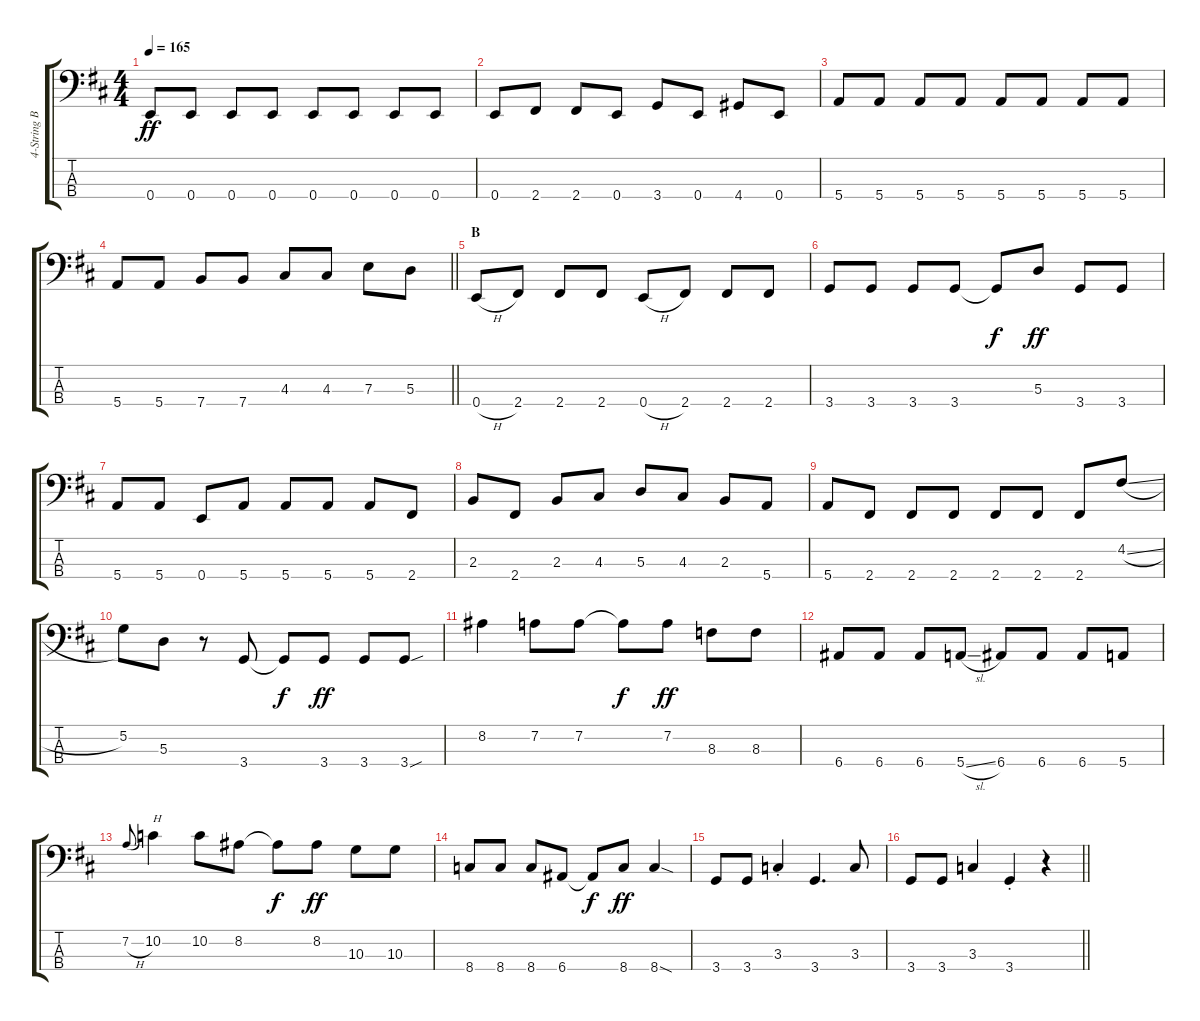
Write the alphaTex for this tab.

\track ("4-String Bass" "4-String B") {mute instrument electricbasspick}
\staff {score tabs}
\tuning (G2 D2 A1 E1) {hide}
\ts (4 4)
\tempo 165
\clef f4
\ks d
0.4.8{dy ff} 0.4.8 0.4.8 0.4.8 0.4.8 0.4.8 0.4.8 0.4.8 |
0.4.8 2.4.8 2.4.8 0.4.8 3.4.8 0.4.8 4.4.8 0.4.8 |
5.4.8 5.4.8 5.4.8 5.4.8 5.4.8 5.4.8 5.4.8 5.4.8 |
\barLineRight lightlight
5.4.8 5.4.8 7.4.8 7.4.8 4.3.8 4.3.8 7.3.8 5.3.8 |
\section ("" "B")
0.4{h}.8 2.4.8 2.4.8 2.4.8 0.4{h}.8 2.4.8 2.4.8 2.4.8 |
3.4.8 3.4.8 3.4.8 3.4.8 3.4{t}.8{dy f} 5.3.8{dy ff} 3.4.8 3.4.8 |
5.4.8 5.4.8 0.4.8 5.4.8 5.4.8 5.4.8 5.4.8 2.4.8 |
2.3.8 2.4.8 2.3.8 4.3.8 5.3.8 4.3.8 2.3.8 5.4.8 |
5.4.8 2.4.8 2.4.8 2.4.8 2.4.8 2.4.8 2.4.8 4.2{sl}.8 |
5.2.8 5.3.8 r.8 3.4.8 3.4{t}.8{dy f} 3.4.8{dy ff} 3.4.8 3.4{sou}.8 |
8.2.4 7.2.8 7.2.8 7.2{t}.8{dy f} 7.2.8{dy ff} 8.3.8 8.3.8 |
6.4.8 6.4.8 6.4.8 5.4{sl}.8 6.4.8 6.4.8 6.4.8 5.4.8 |
7.2{h}.8{gr onbeat} 10.2.4{txt "H"} 10.2.8 8.2.8 8.2{t}.8{dy f} 8.2.8{dy ff} 10.3.8 10.3.8 |
8.4.8 8.4.8 8.4.8 6.4.8 6.4{t}.8{dy f} 8.4.8{dy ff} 8.4{sod}.4 |
3.4.8 3.4.8 3.3{st}.4 3.4.4{d} 3.3.8 |
\barLineRight lightlight
3.4.8 3.4.8 3.3.4 3.4{st}.4 r.4
